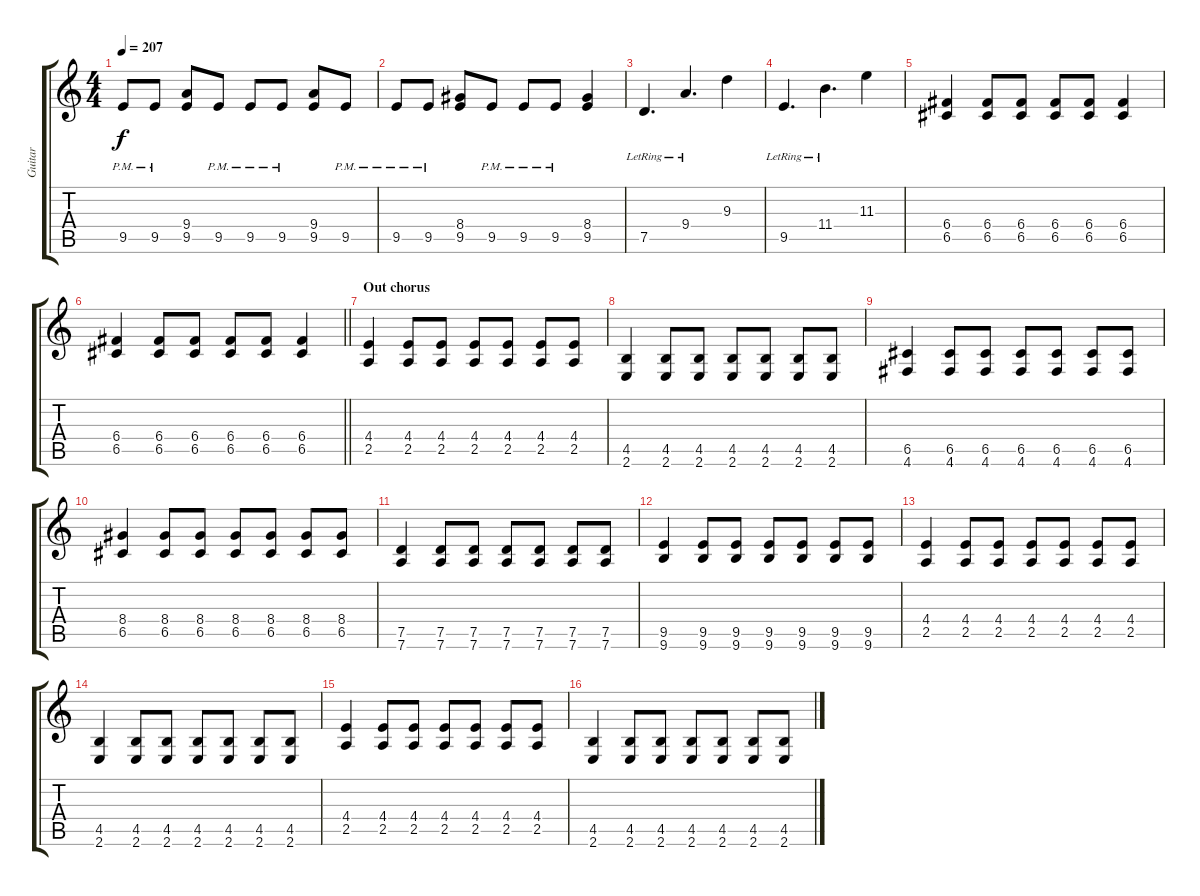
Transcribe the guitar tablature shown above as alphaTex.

\track ("Guitar" "Guitar") {instrument overdrivenguitar}
\staff {score tabs}
\tuning (D4 A3 F3 C3 G2 D2) {hide}
\ts (4 4)
\tempo 207
\clef g2
\ks c
9.5{pm}.8{dy f} 9.5{pm}.8 (9.4 9.5).8 9.5{pm}.8 9.5{pm}.8 9.5{pm}.8 (9.4 9.5).8 9.5{pm}.8 |
9.5{pm}.8 9.5{pm}.8 (8.4 9.5).8 9.5{pm}.8 9.5{pm}.8 9.5{pm}.8 (8.4 9.5).4 |
7.5{lr}.4{d} 9.4{lr}.4{d} 9.3.4 |
9.5{lr}.4{d} 11.4{lr}.4{d} 11.3.4 |
(6.4 6.5).4 (6.4 6.5).8 (6.4 6.5).8 (6.4 6.5).8 (6.4 6.5).8 (6.4 6.5).4 |
\barLineRight lightlight
(6.4 6.5).4 (6.4 6.5).8 (6.4 6.5).8 (6.4 6.5).8 (6.4 6.5).8 (6.4 6.5).4 |
\section ("" "Out chorus")
(4.4 2.5).4 (4.4 2.5).8 (4.4 2.5).8 (4.4 2.5).8 (4.4 2.5).8 (4.4 2.5).8 (4.4 2.5).8 |
(4.5 2.6).4 (4.5 2.6).8 (4.5 2.6).8 (4.5 2.6).8 (4.5 2.6).8 (4.5 2.6).8 (4.5 2.6).8 |
(6.5 4.6).4 (6.5 4.6).8 (6.5 4.6).8 (6.5 4.6).8 (6.5 4.6).8 (6.5 4.6).8 (6.5 4.6).8 |
(8.4 6.5).4 (8.4 6.5).8 (8.4 6.5).8 (8.4 6.5).8 (8.4 6.5).8 (8.4 6.5).8 (8.4 6.5).8 |
(7.5 7.6).4 (7.5 7.6).8 (7.5 7.6).8 (7.5 7.6).8 (7.5 7.6).8 (7.5 7.6).8 (7.5 7.6).8 |
(9.5 9.6).4 (9.5 9.6).8 (9.5 9.6).8 (9.5 9.6).8 (9.5 9.6).8 (9.5 9.6).8 (9.5 9.6).8 |
(4.4 2.5).4 (4.4 2.5).8 (4.4 2.5).8 (4.4 2.5).8 (4.4 2.5).8 (4.4 2.5).8 (4.4 2.5).8 |
(4.5 2.6).4 (4.5 2.6).8 (4.5 2.6).8 (4.5 2.6).8 (4.5 2.6).8 (4.5 2.6).8 (4.5 2.6).8 |
(4.4 2.5).4 (4.4 2.5).8 (4.4 2.5).8 (4.4 2.5).8 (4.4 2.5).8 (4.4 2.5).8 (4.4 2.5).8 |
(4.5 2.6).4 (4.5 2.6).8 (4.5 2.6).8 (4.5 2.6).8 (4.5 2.6).8 (4.5 2.6).8 (4.5 2.6).8
